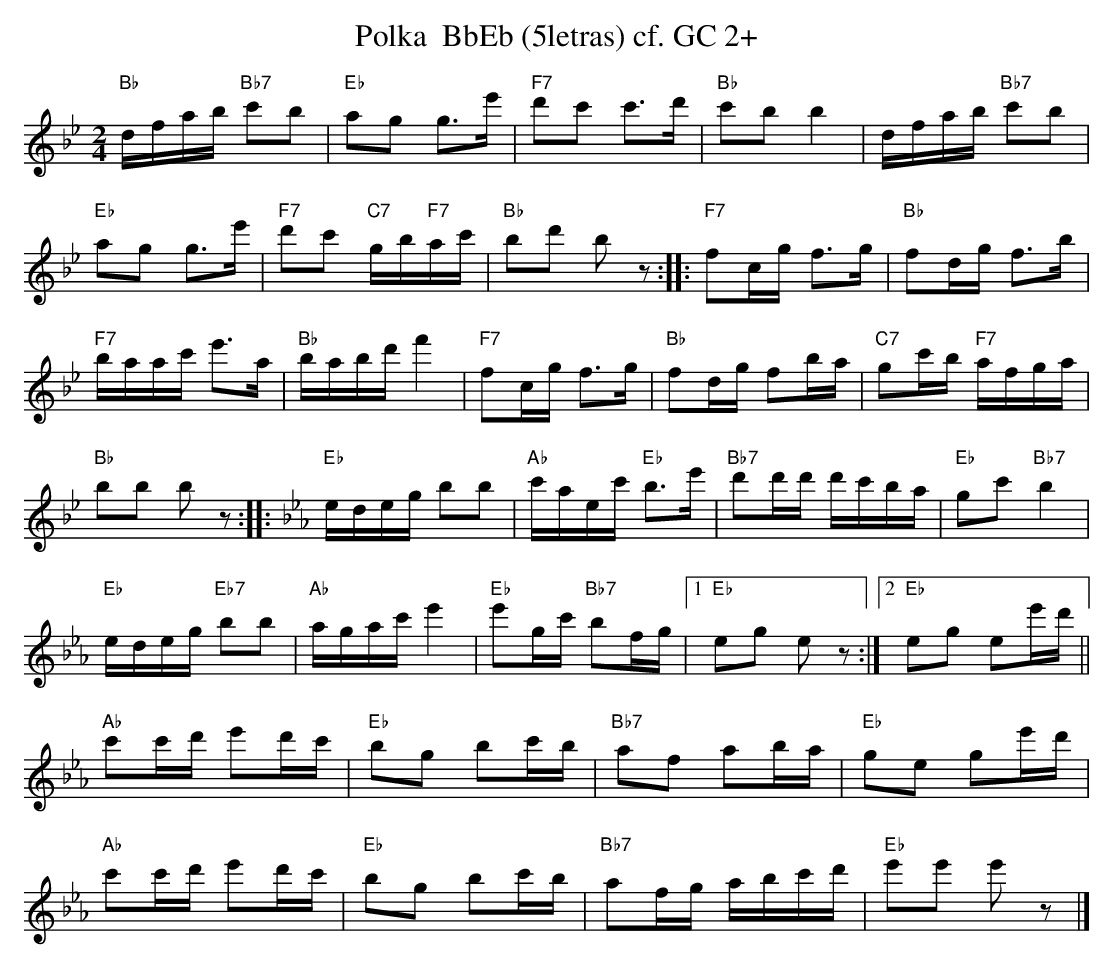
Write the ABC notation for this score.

X:1
T:Polka  BbEb (5letras) cf. GC 2+
M:2/4
L:1/16
K:Bbmaj%%MIDI gchordon
"Bb"dfab "Bb7"c'2b2 | "Eb"a2g2 g3e' | "F7"d'2c'2 c'3d' | "Bb"c'2b2b4 | dfab "Bb7"c'2b2 |
"Eb"a2g2 g3e' | "F7"d'2c'2 "C7"gb"F7"ac' | "Bb"b2d'2 b2z2 :: "F7"f2cg f3g | "Bb"f2dg f3b |
"F7"baac' e'3a | "Bb"babd' f'4 | "F7"f2cg f3g | "Bb"f2dg f2ba | "C7"g2c'b "F7"afga |
"Bb"b2b2 b2z2 :: [K:Ebmaj] "Eb"edeg b2b2 | "Ab"c'aec' "Eb"b3e' | "Bb7"d'2d'd' d'c'ba | "Eb"g2c'2"Bb7"b4 |
"Eb"edeg "Eb7"b2b2 | "Ab"agac' e'4 | "Eb"e'2gc' "Bb7"b2fg |1 "Eb"e2g2 e2z2 :|2 "Eb"e2g2 e2e'd' ||
"Ab"c'2c'd' e'2d'c' | "Eb"b2g2 b2c'b | "Bb7"a2f2 a2ba | "Eb"g2e2 g2e'd' |
"Ab"c'2c'd' e'2d'c' | "Eb"b2g2 b2c'b | "Bb7"a2fg abc'd' | "Eb"e'2e'2 e'2z2 |]
